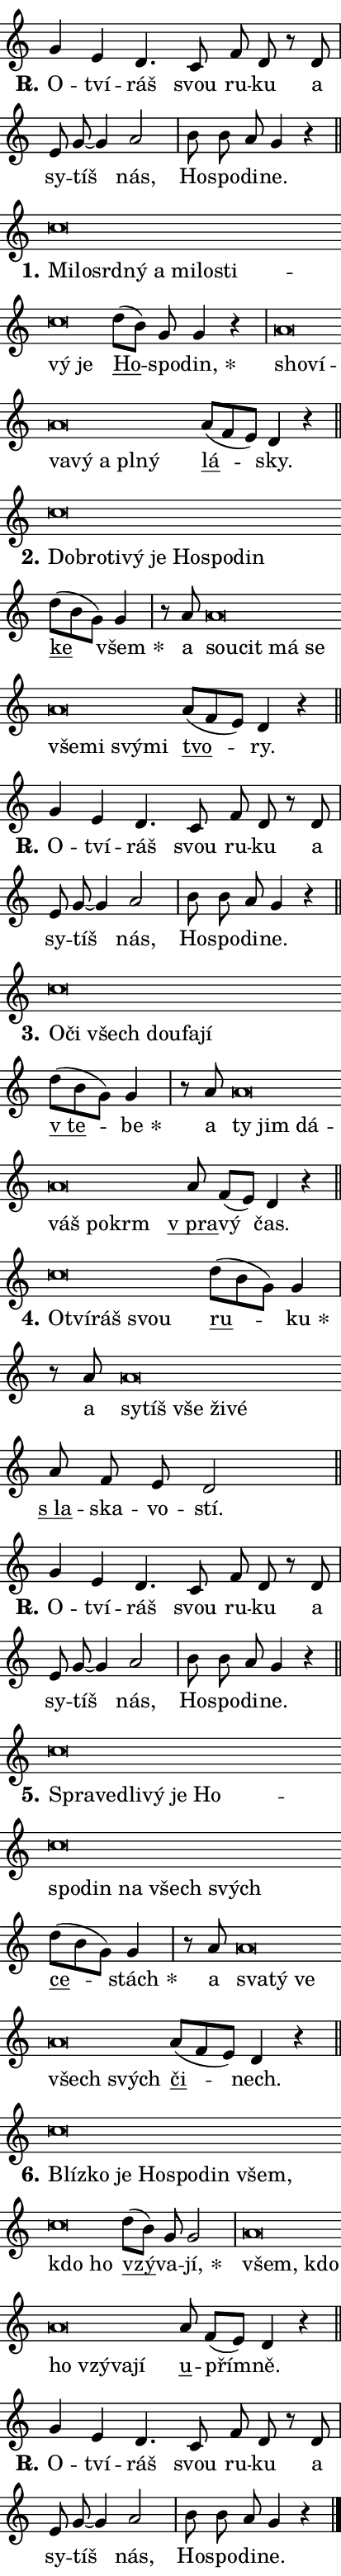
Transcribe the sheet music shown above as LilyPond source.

\version "2.22.1"
\header { tagline = "" }
\paper {
  indent = 0\cm
  top-margin = 0\cm
  right-margin = 0\cm
  bottom-margin = 0\cm
  left-margin = 0\cm
  paper-width = 7\cm
  page-breaking = #ly:one-page-breaking
  system-system-spacing.basic-distance = #11
  score-system-spacing.basic-distance = #11.3
  ragged-last = ##f
}


%% Author: Thomas Morley
%% https://lists.gnu.org/archive/html/lilypond-user/2020-05/msg00002.html
#(define (line-position grob)
"Returns position of @var[grob} in current system:
   @code{'start}, if at first time-step
   @code{'end}, if at last time-step
   @code{'middle} otherwise
"
  (let* ((col (ly:item-get-column grob))
         (ln (ly:grob-object col 'left-neighbor))
         (rn (ly:grob-object col 'right-neighbor))
         (col-to-check-left (if (ly:grob? ln) ln col))
         (col-to-check-right (if (ly:grob? rn) rn col))
         (break-dir-left
           (and
             (ly:grob-property col-to-check-left 'non-musical #f)
             (ly:item-break-dir col-to-check-left)))
         (break-dir-right
           (and
             (ly:grob-property col-to-check-right 'non-musical #f)
             (ly:item-break-dir col-to-check-right))))
        (cond ((eqv? 1 break-dir-left) 'start)
              ((eqv? -1 break-dir-right) 'end)
              (else 'middle))))

#(define (tranparent-at-line-position vctor)
  (lambda (grob)
  "Relying on @code{line-position} select the relevant enry from @var{vctor}.
Used to determine transparency,"
    (case (line-position grob)
      ((end) (not (vector-ref vctor 0)))
      ((middle) (not (vector-ref vctor 1)))
      ((start) (not (vector-ref vctor 2))))))

noteHeadBreakVisibility =
#(define-music-function (break-visibility)(vector?)
"Makes @code{NoteHead}s transparent relying on @var{break-visibility}"
#{
  \override NoteHead.transparent =
    #(tranparent-at-line-position break-visibility)
#})

#(define delete-ledgers-for-transparent-note-heads
  (lambda (grob)
    "Reads whether a @code{NoteHead} is transparent.
If so this @code{NoteHead} is removed from @code{'note-heads} from
@var{grob}, which is supposed to be @code{LedgerLineSpanner}.
As a result ledgers are not printed for this @code{NoteHead}"
    (let* ((nhds-array (ly:grob-object grob 'note-heads))
           (nhds-list
             (if (ly:grob-array? nhds-array)
                 (ly:grob-array->list nhds-array)
                 '()))
           ;; Relies on the transparent-property being done before
           ;; Staff.LedgerLineSpanner.after-line-breaking is executed.
           ;; This is fragile ...
           (to-keep
             (remove
               (lambda (nhd)
                 (ly:grob-property nhd 'transparent #f))
               nhds-list)))
      ;; TODO find a better method to iterate over grob-arrays, similiar
      ;; to filter/remove etc for lists
      ;; For now rebuilt from scratch
      (set! (ly:grob-object grob 'note-heads)  '())
      (for-each
        (lambda (nhd)
          (ly:pointer-group-interface::add-grob grob 'note-heads nhd))
        to-keep))))

hideNotes = {
  \noteHeadBreakVisibility #begin-of-line-visible
}
unHideNotes = {
  \noteHeadBreakVisibility #all-visible
}

% work-around for resetting accidentals
% https://lilypond.org/doc/v2.23/Documentation/notation/displaying-rhythms#unmetered-music
cadenzaMeasure = {
  \cadenzaOff
  \partial 1024 s1024
  \cadenzaOn
}

#(define-markup-command (accent layout props text) (markup?)
  "Underline accented syllable"
  (interpret-markup layout props
    #{\markup \override #'(offset . 4.3) \underline { #text }#}))

responsum = \markup \concat {
  "R" \hspace #-1.05 \path #0.1 #'((moveto 0 0.07) (lineto 0.9 0.8)) \hspace #0.05 "."
}

\layout {
    \context {
        \Staff
        \remove "Time_signature_engraver"
        \override LedgerLineSpanner.after-line-breaking = #delete-ledgers-for-transparent-note-heads
    }
    \context {
        \Voice {
            \override NoteHead.output-attributes = #'((class . "notehead"))
            \override Hairpin.height = #0.55
        }
    }
    \context {
        \Lyrics {
            \override StanzaNumber.output-attributes = #'((class . "stanzanumber"))
            \override LyricSpace.minimum-distance = #0.9
            \override LyricText.font-name = #"TeX Gyre Schola"
            \override LyricText.font-size = 1
            \override StanzaNumber.font-name = #"TeX Gyre Schola Bold"
            \override StanzaNumber.font-size = 1
        }
    }
}

% magnetic-lyrics.ily
%
%   written by
%     Jean Abou Samra <jean@abou-samra.fr>
%     Werner Lemberg <wl@gnu.org>
%
%   adapted by
%     Jiri Hon <jiri.hon@gmail.com>
%
% Version 2022-Apr-15

% https://www.mail-archive.com/lilypond-user@gnu.org/msg149350.html

#(define (Left_hyphen_pointer_engraver context)
   "Collect syllable-hyphen-syllable occurrences in lyrics and store
them in properties.  This engraver only looks to the left.  For
example, if the lyrics input is @code{foo -- bar}, it does the
following.

@itemize @bullet
@item
Set the @code{text} property of the @code{LyricHyphen} grob between
@q{foo} and @q{bar} to @code{foo}.

@item
Set the @code{left-hyphen} property of the @code{LyricText} grob with
text @q{foo} to the @code{LyricHyphen} grob between @q{foo} and
@q{bar}.
@end itemize

Use this auxiliary engraver in combination with the
@code{lyric-@/text::@/apply-@/magnetic-@/offset!} hook."
   (let ((hyphen #f)
         (text #f))
     (make-engraver
      (acknowledgers
       ((lyric-syllable-interface engraver grob source-engraver)
        (set! text grob)))
      (end-acknowledgers
       ((lyric-hyphen-interface engraver grob source-engraver)
        ;(when (not (grob::has-interface grob 'lyric-space-interface))
          (set! hyphen grob)));)
      ((stop-translation-timestep engraver)
       (when (and text hyphen)
         (ly:grob-set-object! text 'left-hyphen hyphen))
       (set! text #f)
       (set! hyphen #f)))))

#(define (lyric-text::apply-magnetic-offset! grob)
   "If the space between two syllables is less than the value in
property @code{LyricText@/.details@/.squash-threshold}, move the right
syllable to the left so that it gets concatenated with the left
syllable.

Use this function as a hook for
@code{LyricText@/.after-@/line-@/breaking} if the
@code{Left_@/hyphen_@/pointer_@/engraver} is active."
   (let ((hyphen (ly:grob-object grob 'left-hyphen #f)))
     (when hyphen
       (let ((left-text (ly:spanner-bound hyphen LEFT)))
         (when (grob::has-interface left-text 'lyric-syllable-interface)
           (let* ((common (ly:grob-common-refpoint grob left-text X))
                  (this-x-ext (ly:grob-extent grob common X))
                  (left-x-ext
                   (begin
                     ;; Trigger magnetism for left-text.
                     (ly:grob-property left-text 'after-line-breaking)
                     (ly:grob-extent left-text common X)))
                  ;; `delta` is the gap width between two syllables.
                  (delta (- (interval-start this-x-ext)
                            (interval-end left-x-ext)))
                  (details (ly:grob-property grob 'details))
                  (threshold (assoc-get 'squash-threshold details 0.2)))
             (when (< delta threshold)
               (let* (;; We have to manipulate the input text so that
                      ;; ligatures crossing syllable boundaries are not
                      ;; disabled.  For languages based on the Latin
                      ;; script this is essentially a beautification.
                      ;; However, for non-Western scripts it can be a
                      ;; necessity.
                      (lt (ly:grob-property left-text 'text))
                      (rt (ly:grob-property grob 'text))
                      (is-space (grob::has-interface hyphen 'lyric-space-interface))
                      (space (if is-space " " ""))
                      (space-markup (grob-interpret-markup grob " "))
                      (space-size (interval-length (ly:stencil-extent space-markup X)))
                      (extra-delta (if is-space space-size 0))
                      ;; Append new syllable.
                      (ltrt-space (if (and (string? lt) (string? rt))
                                (string-append lt space rt)
                                (make-concat-markup (list lt space rt))))
                      ;; Right-align `ltrt` to the right side.
                      (ltrt-space-markup (grob-interpret-markup
                               grob
                               (make-translate-markup
                                (cons (interval-length this-x-ext) 0)
                                (make-right-align-markup ltrt-space)))))
                 (begin
                   ;; Don't print `left-text`.
                   (ly:grob-set-property! left-text 'stencil #f)
                   ;; Set text and stencil (which holds all collected
                   ;; syllables so far) and shift it to the left.
                   (ly:grob-set-property! grob 'text ltrt-space)
                   (ly:grob-set-property! grob 'stencil ltrt-space-markup)
                   (ly:grob-translate-axis! grob (- (- delta extra-delta)) X))))))))))


#(define (lyric-hyphen::displace-bounds-first grob)
   ;; Make very sure this callback isn't triggered too early.
   (let ((left (ly:spanner-bound grob LEFT))
         (right (ly:spanner-bound grob RIGHT)))
     (ly:grob-property left 'after-line-breaking)
     (ly:grob-property right 'after-line-breaking)
     (ly:lyric-hyphen::print grob)))

squashThreshold = #0.4

\layout {
  \context {
    \Lyrics
    \consists #Left_hyphen_pointer_engraver
    \override LyricText.after-line-breaking =
      #lyric-text::apply-magnetic-offset!
    \override LyricHyphen.stencil = #lyric-hyphen::displace-bounds-first
    \override LyricText.details.squash-threshold = \squashThreshold
    \override LyricHyphen.minimum-distance = 0
    \override LyricHyphen.minimum-length = \squashThreshold
  }
}

squash = \override LyricText.details.squash-threshold = 9999
unSquash = \override LyricText.details.squash-threshold = \squashThreshold

left = \override LyricText.self-alignment-X = #LEFT
unLeft = \revert LyricText.self-alignment-X

starOffset = #(lambda (grob) 
                (let ((x_offset (ly:self-alignment-interface::aligned-on-x-parent grob)))
                  (if (= x_offset 0) 0 (+ x_offset 1.2))))

star = #(define-music-function (syllable)(string?)
"Append star separator at the end of a syllable"
#{
  \once \override LyricText.X-offset = #starOffset
  \lyricmode { \markup {
    #syllable
    \override #'((font-name . "TeX Gyre Schola Bold")) \hspace #0.2 \lower #0.65 \larger "*"
  } }
#})

starAccent = #(define-music-function (syllable)(string?)
"Append star separator at the end of a syllable and make accent"
#{
  \once \override LyricText.X-offset = #starOffset
  \lyricmode { \markup {
    \accent #syllable
    \override #'((font-name . "TeX Gyre Schola Bold")) \hspace #0.2 \lower #0.65 \larger "*"
  } }
#})

breath = #(define-music-function (syllable)(string?)
"Append breathing indicator at the end of a syllable"
#{
  \lyricmode { \markup { #syllable "+" } }
#})

optionalBreath = #(define-music-function (syllable)(string?)
"Append optional breathing indicator at the end of a syllable"
#{
  \lyricmode { \markup { #syllable "(+)" } }
#})


\score {
    <<
        \new Voice = "melody" { \cadenzaOn \key c \major \relative { g'4 e d4. c8 f d r d \cadenzaMeasure \bar "|" e g~ g4 a2 \cadenzaMeasure \bar "|" b8 b a g4 r \cadenzaMeasure \bar "||" \break } }
        \new Lyrics \lyricsto "melody" { \lyricmode { \set stanza = \responsum
O -- tví -- ráš svou ru -- ku a sy -- tíš nás, Ho -- spo -- di -- ne. } }
    >>
    \layout {}
}

\score {
    <<
        \new Voice = "melody" { \cadenzaOn \key c \major \relative { c''\breve*1/16 \hideNotes \breve*1/16 \bar "" \breve*1/16 \bar "" \breve*1/16 \bar "" \breve*1/16 \bar "" \breve*1/16 \bar "" \breve*1/16 \bar "" \breve*1/16 \bar "" \breve*1/16 \breve*1/16 \bar "" \unHideNotes \bar "" d8[( b)] g g4 r \cadenzaMeasure \bar "|" a\breve*1/16 \hideNotes \breve*1/16 \bar "" \breve*1/16 \bar "" \breve*1/16 \bar "" \breve*1/16 \bar "" \breve*1/16 \breve*1/16 \bar "" \unHideNotes \bar "" a8[( f e)] d4 r \cadenzaMeasure \bar "||" \break } }
        \new Lyrics \lyricsto "melody" { \lyricmode { \set stanza = "1."
\left Mi -- \squash lo -- srd -- ný a mi -- lo -- sti -- vý je \unLeft \unSquash \markup \accent Ho -- spo -- \star din, \left sho -- \squash ví -- va -- vý a pl -- ný \unLeft \unSquash \markup \accent lá -- sky. } }
    >>
    \layout {}
}

\score {
    <<
        \new Voice = "melody" { \cadenzaOn \key c \major \relative { c''\breve*1/16 \hideNotes \breve*1/16 \bar "" \breve*1/16 \bar "" \breve*1/16 \bar "" \breve*1/16 \bar "" \breve*1/16 \bar "" \breve*1/16 \breve*1/16 \bar "" \unHideNotes \bar "" d8[( b g)] g4 \cadenzaMeasure \bar "|" r8 a8 a\breve*1/16 \hideNotes \breve*1/16 \bar "" \breve*1/16 \bar "" \breve*1/16 \bar "" \breve*1/16 \bar "" \breve*1/16 \bar "" \breve*1/16 \breve*1/16 \bar "" \unHideNotes \bar "" a8[( f e)] d4 r \cadenzaMeasure \bar "||" \break } }
        \new Lyrics \lyricsto "melody" { \lyricmode { \set stanza = "2."
\left Dob -- \squash ro -- ti -- vý je Ho -- spo -- din \unLeft \unSquash \markup \accent ke \star všem a \left sou -- \squash cit má se vše -- mi svý -- mi \unLeft \unSquash \markup \accent tvo -- ry. } }
    >>
    \layout {}
}

\score {
    <<
        \new Voice = "melody" { \cadenzaOn \key c \major \relative { g'4 e d4. c8 f d r d \cadenzaMeasure \bar "|" e g~ g4 a2 \cadenzaMeasure \bar "|" b8 b a g4 r \cadenzaMeasure \bar "||" \break } }
        \new Lyrics \lyricsto "melody" { \lyricmode { \set stanza = \responsum
O -- tví -- ráš svou ru -- ku a sy -- tíš nás, Ho -- spo -- di -- ne. } }
    >>
    \layout {}
}

\score {
    <<
        \new Voice = "melody" { \cadenzaOn \key c \major \relative { c''\breve*1/16 \hideNotes \breve*1/16 \bar "" \breve*1/16 \bar "" \breve*1/16 \bar "" \breve*1/16 \breve*1/16 \bar "" \unHideNotes \bar "" d8[( b g)] g4 \cadenzaMeasure \bar "|" r8 a8 a\breve*1/16 \hideNotes \breve*1/16 \bar "" \breve*1/16 \bar "" \breve*1/16 \bar "" \breve*1/16 \breve*1/16 \bar "" \unHideNotes \bar "" a8 f[( e)] d4 r \cadenzaMeasure \bar "||" \break } }
        \new Lyrics \lyricsto "melody" { \lyricmode { \set stanza = "3."
\left O -- \squash či všech dou -- fa -- jí \unLeft \unSquash \markup \accent "v te" -- \star be a \left ty \squash jim dá -- váš po -- krm \unLeft \unSquash \markup \accent "v pra" -- vý čas. } }
    >>
    \layout {}
}

\score {
    <<
        \new Voice = "melody" { \cadenzaOn \key c \major \relative { c''\breve*1/16 \hideNotes \breve*1/16 \bar "" \breve*1/16 \breve*1/16 \bar "" \unHideNotes \bar "" d8[( b g)] g4 \cadenzaMeasure \bar "|" r8 a8 a\breve*1/16 \hideNotes \breve*1/16 \bar "" \breve*1/16 \bar "" \breve*1/16 \breve*1/16 \bar "" \unHideNotes \bar "" a8 f e d2 \cadenzaMeasure \bar "||" \break } }
        \new Lyrics \lyricsto "melody" { \lyricmode { \set stanza = "4."
\left O -- \squash tví -- ráš svou \unLeft \unSquash \markup \accent ru -- \star ku a \left sy -- \squash tíš vše ži -- vé \unLeft \unSquash \markup \accent "s la" -- ska -- vo -- stí. } }
    >>
    \layout {}
}

\score {
    <<
        \new Voice = "melody" { \cadenzaOn \key c \major \relative { g'4 e d4. c8 f d r d \cadenzaMeasure \bar "|" e g~ g4 a2 \cadenzaMeasure \bar "|" b8 b a g4 r \cadenzaMeasure \bar "||" \break } }
        \new Lyrics \lyricsto "melody" { \lyricmode { \set stanza = \responsum
O -- tví -- ráš svou ru -- ku a sy -- tíš nás, Ho -- spo -- di -- ne. } }
    >>
    \layout {}
}

\score {
    <<
        \new Voice = "melody" { \cadenzaOn \key c \major \relative { c''\breve*1/16 \hideNotes \breve*1/16 \bar "" \breve*1/16 \bar "" \breve*1/16 \bar "" \breve*1/16 \bar "" \breve*1/16 \bar "" \breve*1/16 \bar "" \breve*1/16 \bar "" \breve*1/16 \bar "" \breve*1/16 \breve*1/16 \bar "" \unHideNotes \bar "" d8[( b g)] g4 \cadenzaMeasure \bar "|" r8 a8 a\breve*1/16 \hideNotes \breve*1/16 \bar "" \breve*1/16 \bar "" \breve*1/16 \breve*1/16 \bar "" \unHideNotes \bar "" a8[( f e)] d4 r \cadenzaMeasure \bar "||" \break } }
        \new Lyrics \lyricsto "melody" { \lyricmode { \set stanza = "5."
\left Spra -- \squash ve -- dli -- vý je Ho -- spo -- din na všech svých \unLeft \unSquash \markup \accent ce -- \star stách a \left sva -- \squash tý ve všech svých \unLeft \unSquash \markup \accent či -- nech. } }
    >>
    \layout {}
}

\score {
    <<
        \new Voice = "melody" { \cadenzaOn \key c \major \relative { c''\breve*1/16 \hideNotes \breve*1/16 \bar "" \breve*1/16 \bar "" \breve*1/16 \bar "" \breve*1/16 \bar "" \breve*1/16 \bar "" \breve*1/16 \bar "" \breve*1/16 \breve*1/16 \bar "" \unHideNotes \bar "" d8[( b)] g g2 \cadenzaMeasure \bar "|" a\breve*1/16 \hideNotes \breve*1/16 \bar "" \breve*1/16 \bar "" \breve*1/16 \bar "" \breve*1/16 \breve*1/16 \bar "" \unHideNotes \bar "" a8 f[( e)] d4 r \cadenzaMeasure \bar "||" \break } }
        \new Lyrics \lyricsto "melody" { \lyricmode { \set stanza = "6."
\left Blíz -- \squash ko je Ho -- spo -- din všem, kdo ho \unLeft \unSquash \markup \accent vzý -- va -- \star jí, \left všem, \squash kdo ho vzý -- va -- jí \unLeft \unSquash \markup \accent u -- přím -- ně. } }
    >>
    \layout {}
}

\score {
    <<
        \new Voice = "melody" { \cadenzaOn \key c \major \relative { g'4 e d4. c8 f d r d \cadenzaMeasure \bar "|" e g~ g4 a2 \cadenzaMeasure \bar "|" b8 b a g4 r \cadenzaMeasure \bar "||" \break } \bar "|." }
        \new Lyrics \lyricsto "melody" { \lyricmode { \set stanza = \responsum
O -- tví -- ráš svou ru -- ku a sy -- tíš nás, Ho -- spo -- di -- ne. } }
    >>
    \layout {}
}
